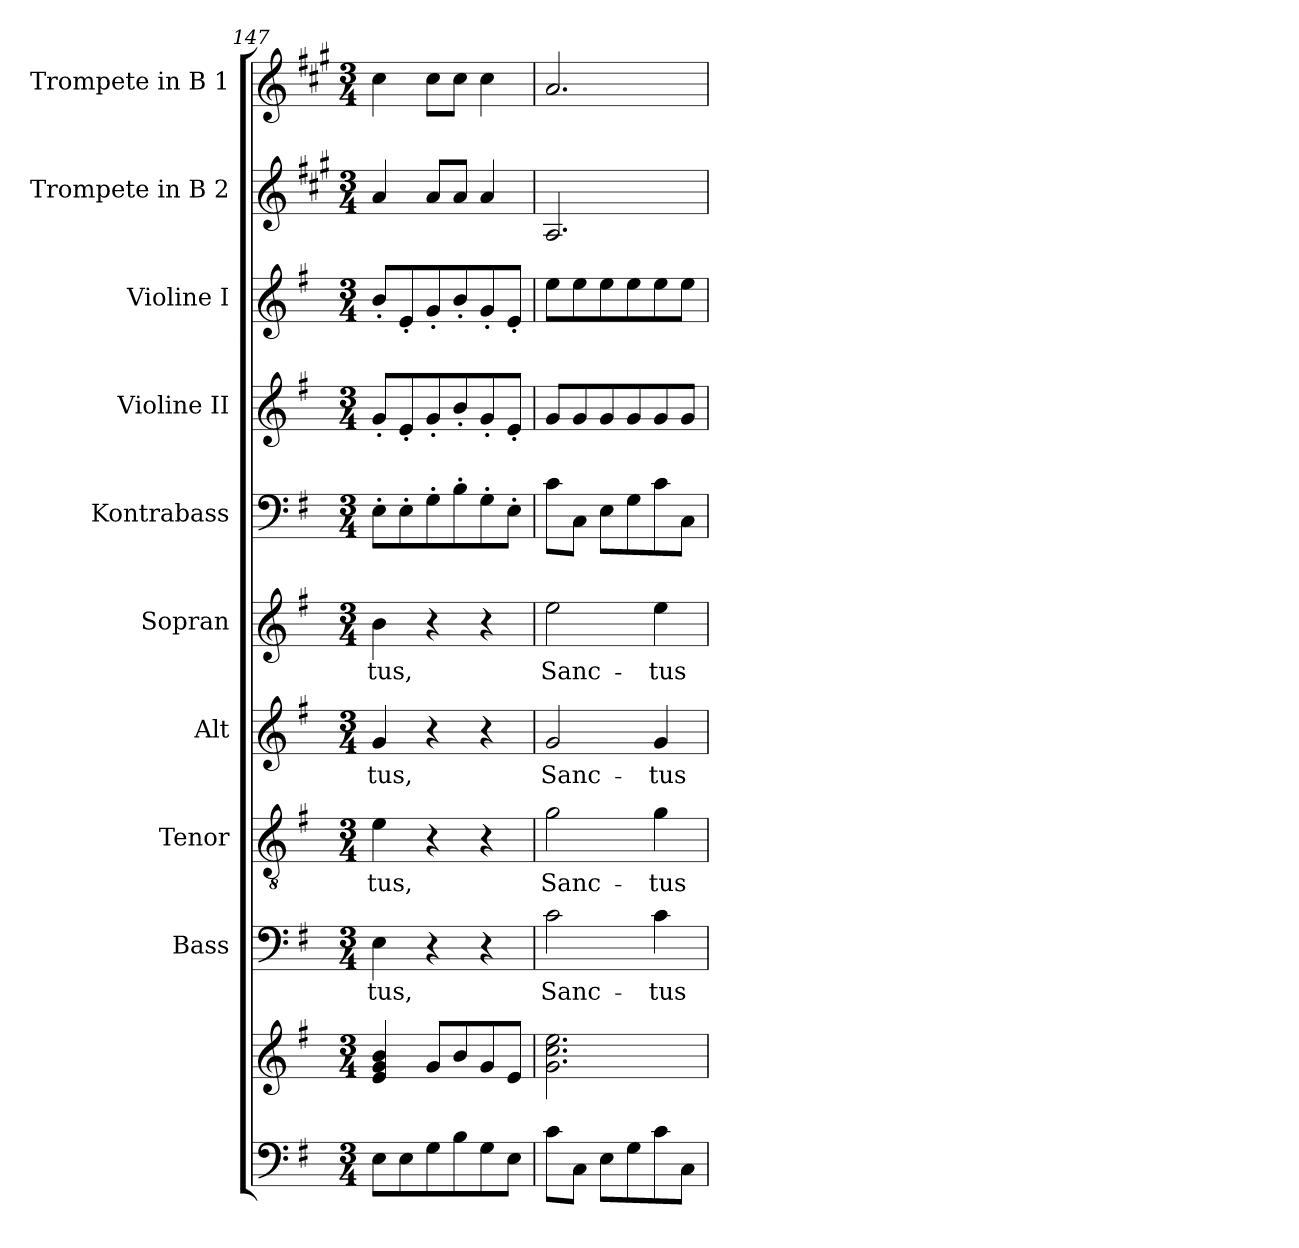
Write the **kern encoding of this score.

**kern	**kern	**kern	**text	**kern	**text	**kern	**text	**kern	**text	**kern	**kern	**kern	**kern	**kern
*part10	*part10	*part9	*part9	*part8	*part8	*part7	*part7	*part6	*part6	*part5	*part4	*part3	*part2	*part1
*staff11	*staff10	*staff9	*staff9	*staff8	*staff8	*staff7	*staff7	*staff6	*staff6	*staff5	*staff4	*staff3	*staff2	*staff1
*	*	*I"Bass	*	*I"Tenor	*	*I"Alt	*	*I"Sopran	*	*I"Kontrabass	*I"Violine II	*I"Violine I	*I"Trompete in B 2	*I"Trompete in B 1
*	*	*I'B.	*	*I'T.	*	*I'A.	*	*I'S.	*	*I'Kb.	*I'Vl. II	*I'Vl. I	*I'Tr. 2	*I'Tr. 1
*clefF4	*clefG2	*clefF4	*	*clefGv2	*	*clefG2	*	*clefG2	*	*clefF4	*clefG2	*clefG2	*clefG2	*clefG2
*	*	*	*	*	*	*	*	*	*	*ITrd7c12	*	*	*ITrd1c2	*ITrd1c2
*k[f#]	*k[f#]	*k[f#]	*	*k[f#]	*	*k[f#]	*	*k[f#]	*	*k[f#]	*k[f#]	*k[f#]	*k[f#]	*k[f#]
*G:	*G:	*G:	*	*G:	*	*G:	*	*G:	*	*G:	*G:	*G:	*G:	*G:
*M3/4	*M3/4	*M3/4	*	*M3/4	*	*M3/4	*	*M3/4	*	*M3/4	*M3/4	*M3/4	*M3/4	*M3/4
=147	=147	=147	=147	=147	=147	=147	=147	=147	=147	=147	=147	=147	=147	=147
!	!	!	!LO:LY:b	!	!LO:LY:b	!	!LO:LY:b	!	!LO:LY:b	!	!	!	!	!
8E\L	4e/ 4g/ 4b/	4E\	-tus,	4e\	-tus,	4g/	-tus,	4b\	-tus,	8EE'>\L	8g'</L	8b'</L	4g/	4b\
8E\	.	.	.	.	.	.	.	.	.	8EE'>\	8e'</	8e'</	.	.
8G\	8g/L	4r	.	4r	.	4r	.	4r	.	8GG'>\	8g'</	8g'</	8g/L	8b\L
8B\	8b/	.	.	.	.	.	.	.	.	8BB'>\	8b'</	8b'</	8g/J	8b\J
8G\	8g/	4r	.	4r	.	4r	.	4r	.	8GG'>\	8g'</	8g'</	4g/	4b\
8E\J	8e/J	.	.	.	.	.	.	.	.	8EE'>\J	8e'</J	8e'</J	.	.
=148	=148	=148	=148	=148	=148	=148	=148	=148	=148	=148	=148	=148	=148	=148
!	!	!	!LO:LY:b	!	!LO:LY:b	!	!LO:LY:b	!	!LO:LY:b	!	!	!	!	!
8c\L	2.g\ 2.cc\ 2.ee\	2c\	Sanc-	2g\	Sanc-	2g/	Sanc-	2ee\	Sanc-	8C\L	8g/L	8ee\L	2.G/	2.g/
8C\J	.	.	.	.	.	.	.	.	.	8CC\J	8g/	8ee\	.	.
8E\L	.	.	.	.	.	.	.	.	.	8EE\L	8g/	8ee\	.	.
8G\	.	.	.	.	.	.	.	.	.	8GG\	8g/	8ee\	.	.
!	!	!	!LO:LY:b	!	!LO:LY:b	!	!LO:LY:b	!	!LO:LY:b	!	!	!	!	!
8c\	.	4c\	-tus	4g\	-tus	4g/	-tus	4ee\	-tus	8C\	8g/	8ee\	.	.
8C\J	.	.	.	.	.	.	.	.	.	8CC\J	8g/J	8ee\J	.	.
=	=	=	=	=	=	=	=	=	=	=	=	=	=	=
*-	*-	*-	*-	*-	*-	*-	*-	*-	*-	*-	*-	*-	*-	*-
